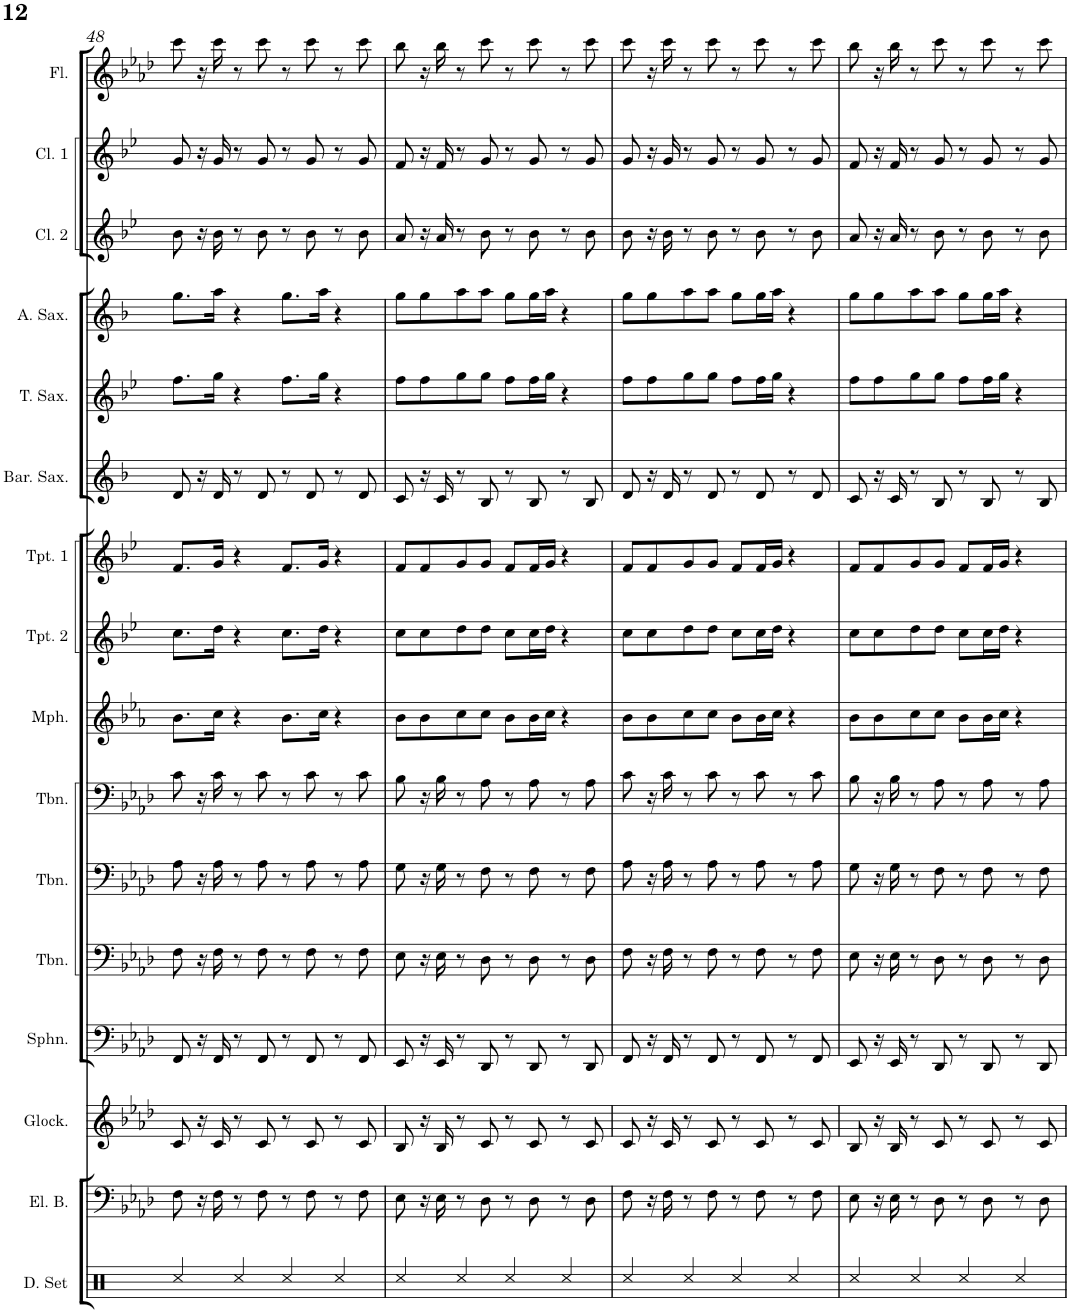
**kern	**kern	**kern	**kern	**kern	**kern	**kern	**kern	**kern	**kern	**kern	**kern	**kern	**kern	**kern	**kern
*part16	*part15	*part14	*part13	*part12	*part11	*part10	*part9	*part8	*part7	*part6	*part5	*part4	*part3	*part2	*part1
*staff16	*staff15	*staff14	*staff13	*staff12	*staff11	*staff10	*staff9	*staff8	*staff7	*staff6	*staff5	*staff4	*staff3	*staff2	*staff1
*I"Drumset	*I"Electric Bass	*I"Glockenspiel	*I"Sousaphone	*I"Trombone	*I"Trombone	*I"Trombone	*I"Mellophone	*I"Trumpet 2	*I"Trumpet 1	*I"Baritone Sax	*I"Tenor Sax	*I"Alto Sax	*I"Clarinet 2	*I"Clarinet 1	*I"Flute
*I'D. Set	*I'El. B.	*I'Glock.	*I'Sphn.	*I'Tbn.	*I'Tbn.	*I'Tbn.	*I'Mph.	*I'Tpt. 2	*I'Tpt. 1	*I'Bar. Sax.	*I'T. Sax.	*I'A. Sax.	*I'Cl. 2	*I'Cl. 1	*I'Fl.
!!LO:PB:g=z
*clefX	*clefF4	*clefG2	*clefF4	*clefF4	*clefF4	*clefF4	*clefG2	*clefG2	*clefG2	*clefG2	*clefG2	*clefG2	*clefG2	*clefG2	*clefG2
*	*Trd7c12	*Trd-14c-24	*	*	*	*	*Trd4c7	*Trd1c2	*Trd1c2	*Trd12c21	*Trd8c14	*Trd5c9	*Trd1c2	*Trd1c2	*
*k[]	*k[b-e-a-d-]	*k[b-e-a-d-]	*k[b-e-a-d-]	*k[b-e-a-d-]	*k[b-e-a-d-]	*k[b-e-a-d-]	*k[b-e-a-]	*k[b-e-]	*k[b-e-]	*k[b-]	*k[b-e-]	*k[b-]	*k[b-e-]	*k[b-e-]	*k[b-e-a-d-]
*M4/4	*M4/4	*M4/4	*M4/4	*M4/4	*M4/4	*M4/4	*M4/4	*M4/4	*M4/4	*M4/4	*M4/4	*M4/4	*M4/4	*M4/4	*M4/4
=48	=48	=48	=48	=48	=48	=48	=48	=48	=48	=48	=48	=48	=48	=48	=48
4Rcc/	8F\	8c/	8FF/	8F\	8A-\	8c\	8.b-\L	8.cc\L	8.f/L	8d/	8.ff\L	8.gg\L	8b-\	8g/	8ccc\
.	16r	16r	16r	16r	16r	16r	.	.	.	16r	.	.	16r	16r	16r
.	16F\	16c/	16FF/	16F\	16A-\	16c\	16cc\Jk	16dd\Jk	16g/Jk	16d/	16gg\Jk	16aa\Jk	16b-\	16g/	16ccc\
4Rcc/	8r	8r	8r	8r	8r	8r	4r	4r	4r	8r	4r	4r	8r	8r	8r
.	8F\	8c/	8FF/	8F\	8A-\	8c\	.	.	.	8d/	.	.	8b-\	8g/	8ccc\
4Rcc/	8r	8r	8r	8r	8r	8r	8.b-\L	8.cc\L	8.f/L	8r	8.ff\L	8.gg\L	8r	8r	8r
.	8F\	8c/	8FF/	8F\	8A-\	8c\	.	.	.	8d/	.	.	8b-\	8g/	8ccc\
.	.	.	.	.	.	.	16cc\Jk	16dd\Jk	16g/Jk	.	16gg\Jk	16aa\Jk	.	.	.
4Rcc/	8r	8r	8r	8r	8r	8r	4r	4r	4r	8r	4r	4r	8r	8r	8r
.	8F\	8c/	8FF/	8F\	8A-\	8c\	.	.	.	8d/	.	.	8b-\	8g/	8ccc\
=49	=49	=49	=49	=49	=49	=49	=49	=49	=49	=49	=49	=49	=49	=49	=49
4Rcc/	8E-\	8B-/	8EE-/	8E-\	8G\	8B-\	8b-\L	8cc\L	8f/L	8c/	8ff\L	8gg\L	8a/	8f/	8bb-\
.	16r	16r	16r	16r	16r	16r	8b-\	8cc\	8f/	16r	8ff\	8gg\	16r	16r	16r
.	16E-\	16B-/	16EE-/	16E-\	16G\	16B-\	.	.	.	16c/	.	.	16a/	16f/	16bb-\
4Rcc/	8r	8r	8r	8r	8r	8r	8cc\	8dd\	8g/	8r	8gg\	8aa\	8r	8r	8r
.	8D-\	8c/	8DD-/	8D-\	8F\	8A-\	8cc\J	8dd\J	8g/J	8B-/	8gg\J	8aa\J	8b-\	8g/	8ccc\
4Rcc/	8r	8r	8r	8r	8r	8r	8b-\L	8cc\L	8f/L	8r	8ff\L	8gg\L	8r	8r	8r
.	8D-\	8c/	8DD-/	8D-\	8F\	8A-\	16b-\L	16cc\L	16f/L	8B-/	16ff\L	16gg\L	8b-\	8g/	8ccc\
.	.	.	.	.	.	.	16cc\JJ	16dd\JJ	16g/JJ	.	16gg\JJ	16aa\JJ	.	.	.
4Rcc/	8r	8r	8r	8r	8r	8r	4r	4r	4r	8r	4r	4r	8r	8r	8r
.	8D-\	8c/	8DD-/	8D-\	8F\	8A-\	.	.	.	8B-/	.	.	8b-\	8g/	8ccc\
=50	=50	=50	=50	=50	=50	=50	=50	=50	=50	=50	=50	=50	=50	=50	=50
4Rcc/	8F\	8c/	8FF/	8F\	8A-\	8c\	8b-\L	8cc\L	8f/L	8d/	8ff\L	8gg\L	8b-\	8g/	8ccc\
.	16r	16r	16r	16r	16r	16r	8b-\	8cc\	8f/	16r	8ff\	8gg\	16r	16r	16r
.	16F\	16c/	16FF/	16F\	16A-\	16c\	.	.	.	16d/	.	.	16b-\	16g/	16ccc\
4Rcc/	8r	8r	8r	8r	8r	8r	8cc\	8dd\	8g/	8r	8gg\	8aa\	8r	8r	8r
.	8F\	8c/	8FF/	8F\	8A-\	8c\	8cc\J	8dd\J	8g/J	8d/	8gg\J	8aa\J	8b-\	8g/	8ccc\
4Rcc/	8r	8r	8r	8r	8r	8r	8b-\L	8cc\L	8f/L	8r	8ff\L	8gg\L	8r	8r	8r
.	8F\	8c/	8FF/	8F\	8A-\	8c\	16b-\L	16cc\L	16f/L	8d/	16ff\L	16gg\L	8b-\	8g/	8ccc\
.	.	.	.	.	.	.	16cc\JJ	16dd\JJ	16g/JJ	.	16gg\JJ	16aa\JJ	.	.	.
4Rcc/	8r	8r	8r	8r	8r	8r	4r	4r	4r	8r	4r	4r	8r	8r	8r
.	8F\	8c/	8FF/	8F\	8A-\	8c\	.	.	.	8d/	.	.	8b-\	8g/	8ccc\
=51	=51	=51	=51	=51	=51	=51	=51	=51	=51	=51	=51	=51	=51	=51	=51
4Rcc/	8E-\	8B-/	8EE-/	8E-\	8G\	8B-\	8b-\L	8cc\L	8f/L	8c/	8ff\L	8gg\L	8a/	8f/	8bb-\
.	16r	16r	16r	16r	16r	16r	8b-\	8cc\	8f/	16r	8ff\	8gg\	16r	16r	16r
.	16E-\	16B-/	16EE-/	16E-\	16G\	16B-\	.	.	.	16c/	.	.	16a/	16f/	16bb-\
4Rcc/	8r	8r	8r	8r	8r	8r	8cc\	8dd\	8g/	8r	8gg\	8aa\	8r	8r	8r
.	8D-\	8c/	8DD-/	8D-\	8F\	8A-\	8cc\J	8dd\J	8g/J	8B-/	8gg\J	8aa\J	8b-\	8g/	8ccc\
4Rcc/	8r	8r	8r	8r	8r	8r	8b-\L	8cc\L	8f/L	8r	8ff\L	8gg\L	8r	8r	8r
.	8D-\	8c/	8DD-/	8D-\	8F\	8A-\	16b-\L	16cc\L	16f/L	8B-/	16ff\L	16gg\L	8b-\	8g/	8ccc\
.	.	.	.	.	.	.	16cc\JJ	16dd\JJ	16g/JJ	.	16gg\JJ	16aa\JJ	.	.	.
4Rcc/	8r	8r	8r	8r	8r	8r	4r	4r	4r	8r	4r	4r	8r	8r	8r
.	8D-\	8c/	8DD-/	8D-\	8F\	8A-\	.	.	.	8B-/	.	.	8b-\	8g/	8ccc\
=	=	=	=	=	=	=	=	=	=	=	=	=	=	=	=
*-	*-	*-	*-	*-	*-	*-	*-	*-	*-	*-	*-	*-	*-	*-	*-
